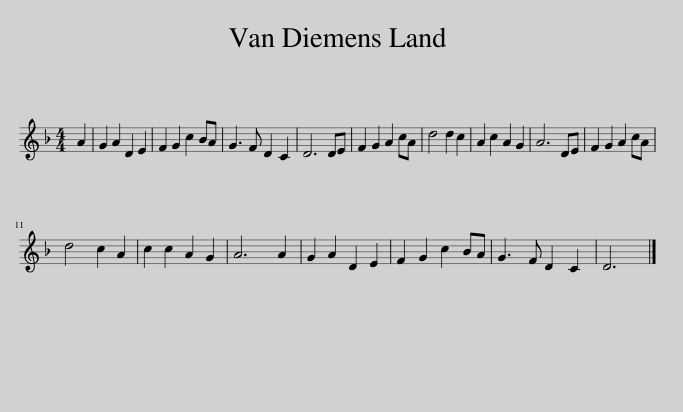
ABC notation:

X:1
L:1/8
M:4/4
I:linebreak $
K:Dmin
V:1 treble
V:1
 A2 | G2 A2 D2 E2 | F2 G2 c2 BA | G3 F D2 C2 | D6 DE | %5
 F2 G2 A2 cA | d4 d2 c2 | A2 c2 A2 G2 | A6 DE | F2 G2 A2 cA |$ %10
 d4 c2 A2 | c2 c2 A2 G2 | A6 A2 | G2 A2 D2 E2 | F2 G2 c2 BA | %15
 G3 F D2 C2 | D6 |] %17
